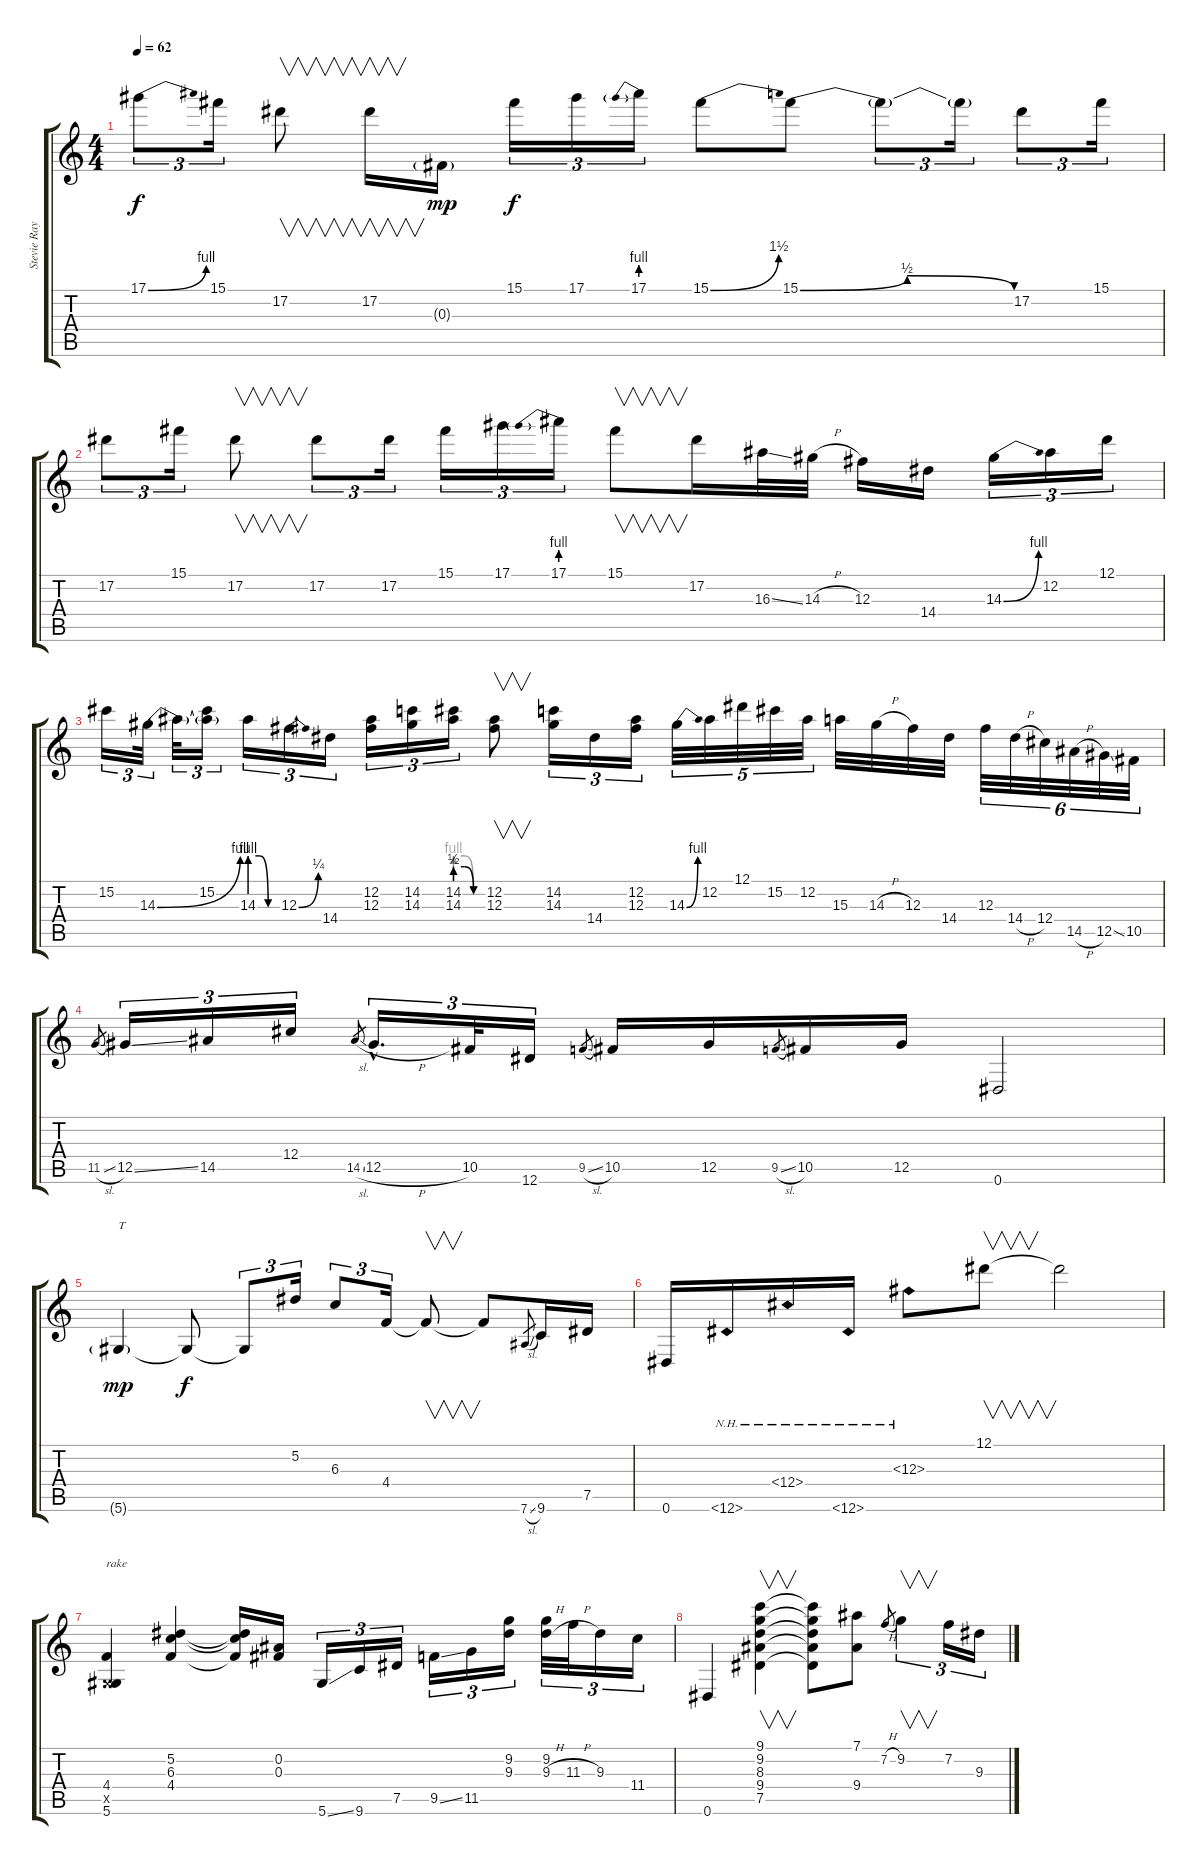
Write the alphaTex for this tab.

\track ("Stevie Ray Vaughan" "Stevie Ray") {instrument acousticguitarnylon}
\staff {score tabs}
\tuning (Eb4 Bb3 Gb3 Db3 Ab2 Eb2) {hide}
\ts (4 4)
\tempo 62
\clef g2
\ks c
17.1{be (bend 0 0 60 4)}.8{tu (3 2) dy f} 15.1.16{tu (3 2)} 17.2.8{v} 17.2.16{v} 0.3{g}.16{dy mp} 15.1.16{tu (3 2) dy f} 17.1.16{tu (3 2)} 17.1{be (prebend 0 4 60 4)}.16{tu (3 2)} 15.1{be (bend 0 0 60 6)}.8 15.1{be (bendrelease 0 0 15 2 50 2 60 0)}.8 15.1{t}.8{tu (3 2)} 15.1{t}.16{tu (3 2)} 17.2.8{tu (3 2)} 15.1.16{tu (3 2)} |
17.2.8{tu (3 2)} 15.1.16{tu (3 2)} 17.2.8{v} 17.2.8{tu (3 2)} 17.2.16{tu (3 2)} 15.1.16{tu (3 2)} 17.1.16{tu (3 2)} 17.1{be (prebend 0 4 60 4)}.16{tu (3 2)} 15.1.8{v} 17.2.16 16.3{ss}.32 14.3{h}.32 12.3.16 14.4.16 14.3{be (bend 0 0 60 4)}.16{tu (3 2)} 12.2.16{tu (3 2)} 12.1.16{tu (3 2)} |
15.2.16{tu (3 2)} 14.3{be (bend 0 0 60 4)}.32{tu (3 2)} 14.3{t}.32{tu (3 2)} (15.2 14.3{t}).16{tu (3 2)} 14.3{be (custom 0 4 20 4 40 0 60 0)}.16{tu (3 2)} 12.3{be (bend 0 0 60 1)}.16{tu (3 2)} 14.4.16{tu (3 2)} (12.2 12.3).16{tu (3 2)} (14.2 14.3).16{tu (3 2)} (14.2{be (custom 0 2 20 2 40 0 60 0)} 14.3{be (custom 0 4 20 4 40 0 60 0)}).16{tu (3 2)} (12.2 12.3).8{v} (14.2 14.3).16{tu (3 2)} 14.4.16{tu (3 2)} (12.2 12.3).16{tu (3 2)} 14.3{be (bend 0 0 60 4)}.32{tu (5 4)} 12.2.32{tu (5 4)} 12.1.32{tu (5 4)} 15.2.32{tu (5 4)} 12.2.32{tu (5 4)} 15.3.32 14.3{h}.32 12.3.32 14.4.32 12.3.32{tu (6 4)} 14.4{h}.32{tu (6 4)} 12.4.32{tu (6 4)} 14.5{h}.32{tu (6 4)} 12.5{ss}.32{tu (6 4)} 10.5.32{tu (6 4)} |
11.5{sl}.8{gr} 12.5{ss}.16{tu (3 2)} 14.5.16{tu (3 2)} 12.4.16{tu (3 2)} 14.5{sl}.8{gr} 12.5{h hac}.16{d tu (3 2)} 10.5.32{tu (3 2)} 12.6.16{tu (3 2)} 9.5{sl}.8{gr} 10.5.16 12.5.16 9.5{sl}.8{gr} 10.5.16 12.5.16 0.6.2 |
5.6{g}.4{txt "T" dy mp} 5.6{t}.8{dy f} 5.6{t}.8{tu (3 2)} 5.2.16{tu (3 2)} 6.3.8{tu (3 2)} 4.4.16{tu (3 2)} 4.4{t}.8{v} 4.4{t}.8 7.6{sl}.8{gr} 9.6.16 7.5.16 |
0.6.16 12.6{nh}.16 12.4{nh}.16 12.6{nh}.16 12.3{nh}.8 12.1.8{v} 12.1{t}.2 |
(4.4 0.5{x} 5.6).4{txt "rake"} (5.2 6.3 4.4).4 (5.2{t} 6.3{t} 4.4{t}).16 (0.2 0.3).16 5.6{ss}.16{tu (3 2)} 9.6.16{tu (3 2)} 7.5.16{tu (3 2)} 9.5{ss}.16{tu (3 2)} 11.5.16{tu (3 2)} (9.2 9.3).16{tu (3 2)} (9.2 9.3{h}).32{tu (3 2)} 11.3{h}.32{tu (3 2)} 9.3.16{tu (3 2)} 11.4.16{tu (3 2)} |
0.6.4 (9.1 9.2 8.3 9.4 7.5).4{v} (9.1{t} 9.2{t} 8.3{t} 9.4{t} 7.5{t}).8 (7.1 9.4).8 7.2{h}.8{gr} 9.2.4{v tu (3 2)} 7.2.16{tu (3 2)} 9.3.16{tu (3 2)}
